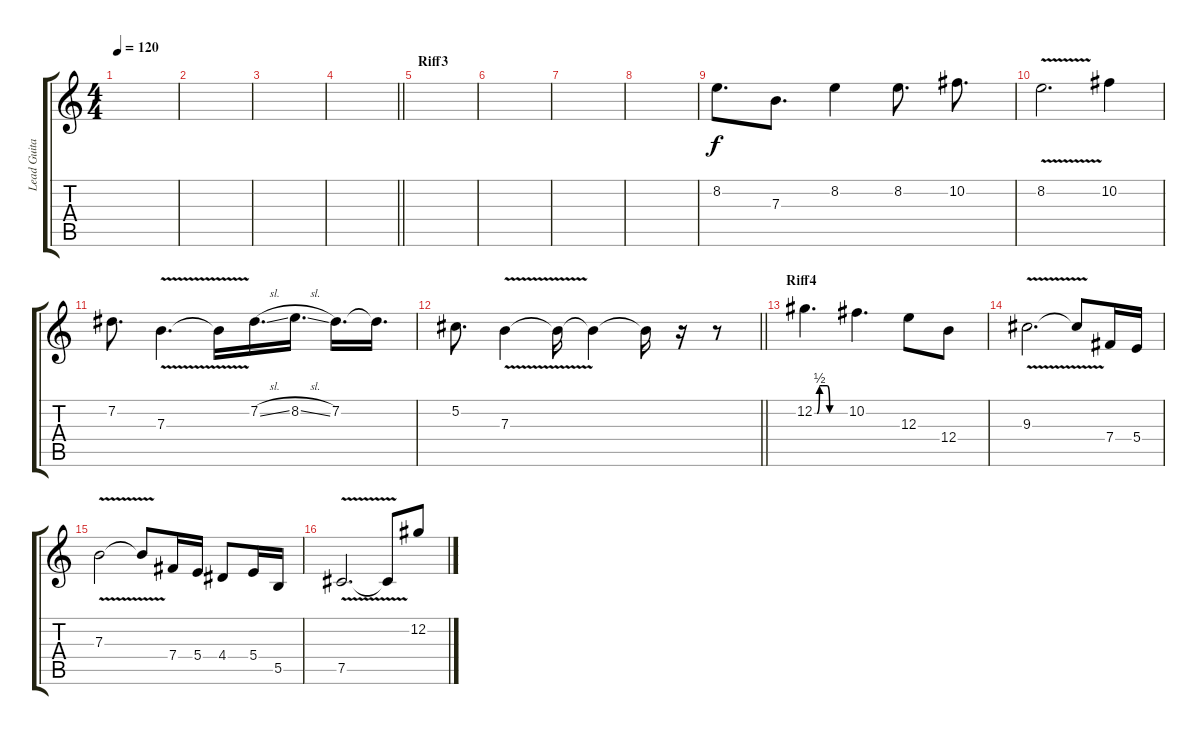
\track ("Lead Guitar 2" "Lead Guita") {instrument overdrivenguitar}
\staff {score tabs}
\tuning (Db4 Ab3 E3 B2 Gb2 Db2) {hide}
\ts (4 4)
\tempo 120
\clef g2
\ks c
|
|
|
\barLineRight lightlight
|
\section ("" "Riff3")
|
|
|
|
8.2.8{d volume 13} 7.3.8{d} 8.2.4 8.2.8{d} 10.2.8{d} |
8.2{v}.2{d} 10.2.4 |
7.2.8{d} 7.3{v}.4{d} 7.3{t}.16 7.2{sl}.16{d} 8.2{sl}.16{d} 7.2.16{d} 7.2{t}.16{d} |
\barLineRight lightlight
5.2.8{d} 7.3{v}.4 7.3{t}.16 7.3{t}.4 7.3{t}.16 r.16 r.8 |
\section ("" "Riff4")
12.2{be (custom 0 0 5 0 10 2 15 2 25 2 30 0 60 0)}.4{d} 10.2.4{d} 12.3.8 12.4.8 |
9.3{v}.2{d} 9.3{t}.8 7.4.16 5.4.16 |
7.3{v}.2 7.3{t}.8 7.4.16 5.4.16 4.4.8 5.4.16 5.5.16 |
7.5{v}.2{d} 7.5{t}.8 12.2.8
